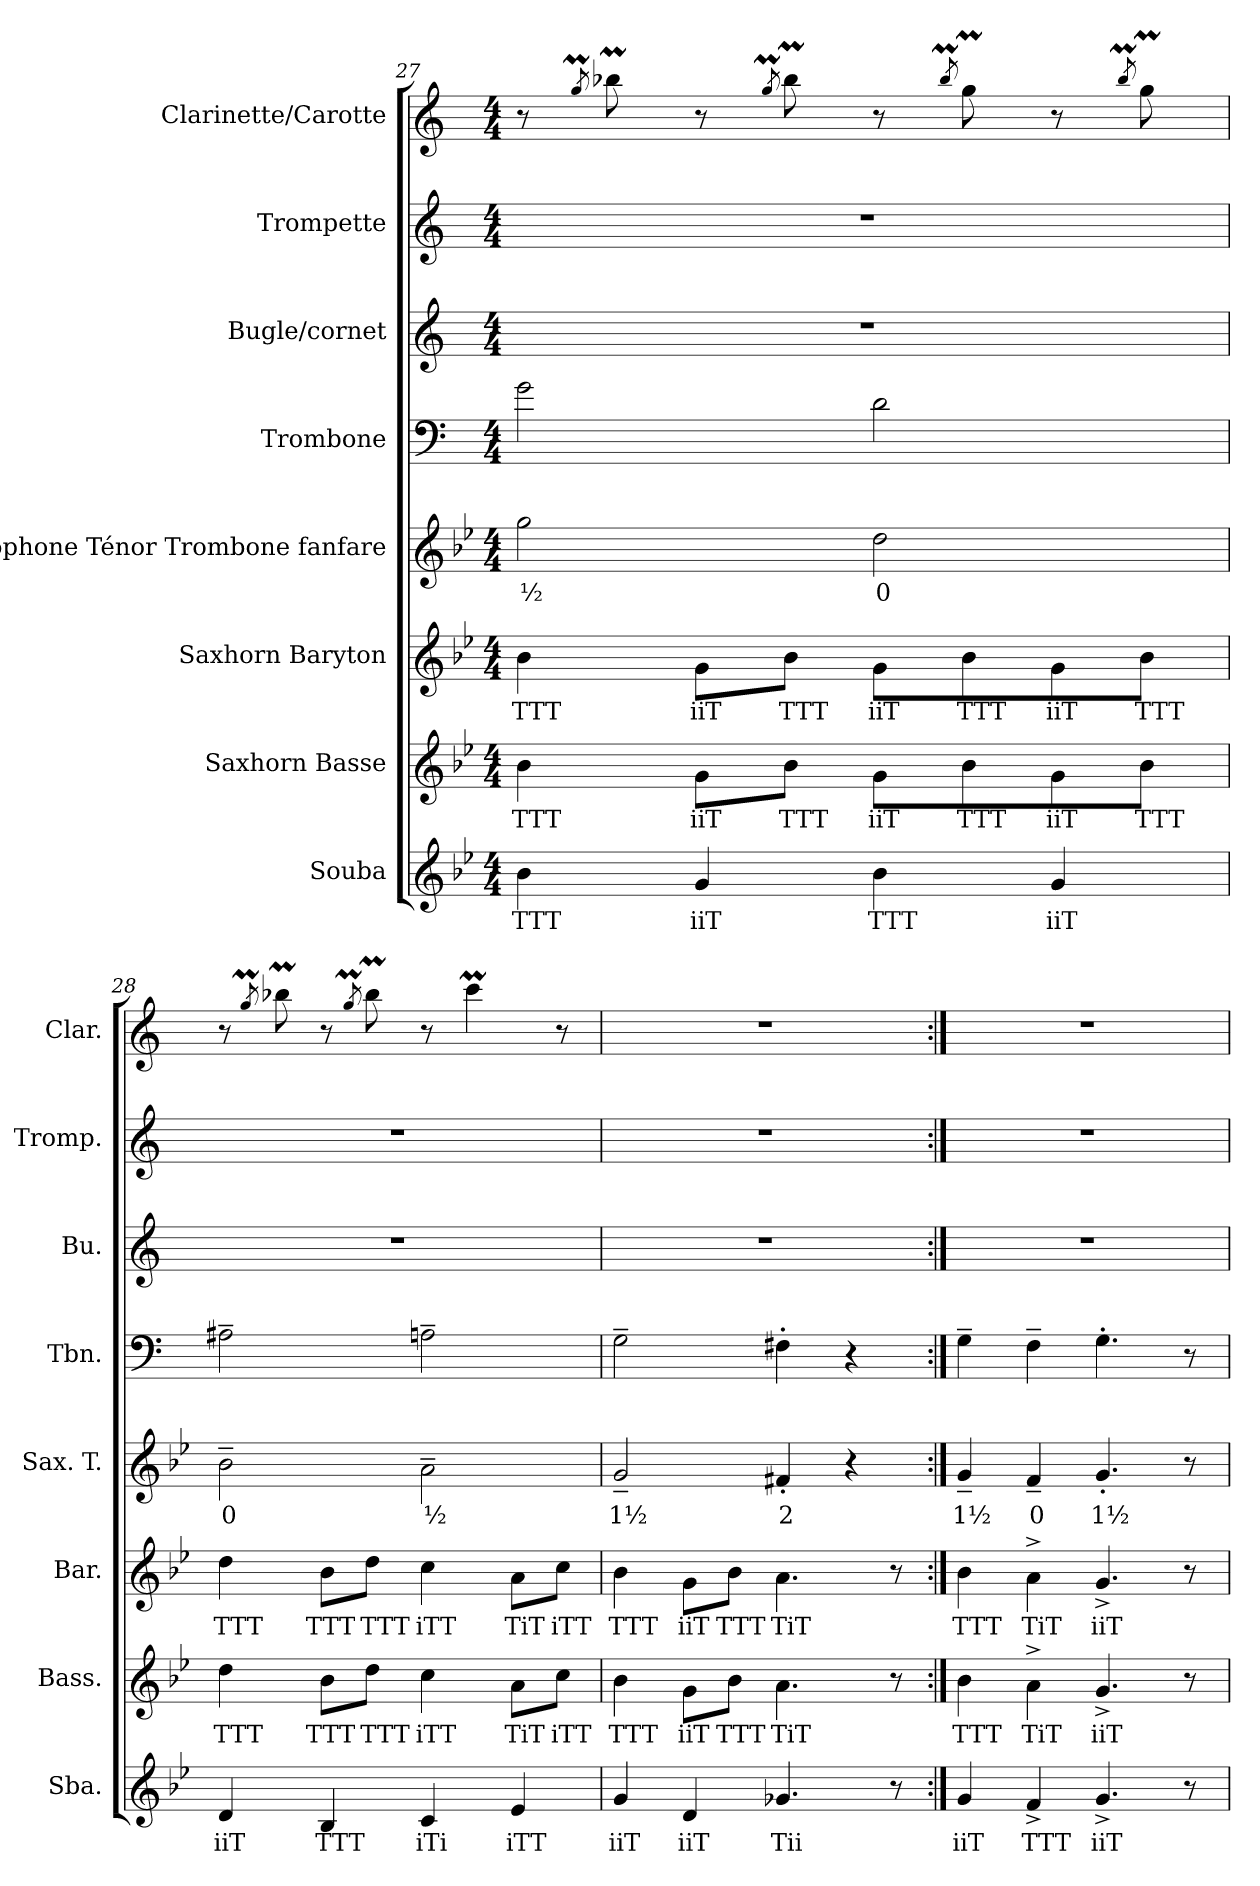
**kern	**text	**kern	**text	**kern	**text	**kern	**text	**kern	**kern	**kern	**kern
*part8	*part8	*part7	*part7	*part6	*part6	*part5	*part5	*part4	*part3	*part2	*part1
*staff8	*staff8	*staff7	*staff7	*staff6	*staff6	*staff5	*staff5	*staff4	*staff3	*staff2	*staff1
*I"Souba	*	*I"Saxhorn Basse	*	*I"Saxhorn Baryton	*	*I"Saxophone Ténor Trombone fanfare	*	*I"Trombone	*I"Bugle/cornet	*I"Trompette	*I"Clarinette/Carotte
*I'Sba.	*	*I'Bass.	*	*I'Bar.	*	*I'Sax. T.	*	*I'Tbn.	*I'Bu.	*I'Tromp.	*I'Clar.
!!LO:PB:g=z
*clefG2	*	*clefG2	*	*clefG2	*	*clefG2	*	*clefF4	*clefG2	*clefG2	*clefG2
*ITrd15c26	*	*ITrd8c14	*	*ITrd8c14	*	*ITrd8c14	*	*	*ITrd1c2	*ITrd1c2	*ITrd1c2
*k[b-e-]	*	*k[b-e-]	*	*k[b-e-]	*	*k[b-e-]	*	*k[]	*k[b-e-]	*k[b-e-]	*k[b-e-]
*M4/4	*	*M4/4	*	*M4/4	*	*M4/4	*	*M4/4	*M4/4	*M4/4	*M4/4
=27	=27	=27	=27	=27	=27	=27	=27	=27	=27	=27	=27
!	!LO:LY:b	!	!LO:LY:b	!	!LO:LY:b	!	!LO:LY:b	!	!	!	!
4BB-\	TTT	4B-\	TTT	4B-\	TTT	2g\	½	2g\	1r	1r	8r
.	.	.	.	.	.	.	.	.	.	.	8qffM/
.	.	.	.	.	.	.	.	.	.	.	8aa-XM\
!	!LO:LY:b	!	!LO:LY:b	!	!LO:LY:b	!	!	!	!	!	!
4GG/	iiT	8G\L	iiT	8G\L	iiT	.	.	.	.	.	8r
.	.	.	.	.	.	.	.	.	.	.	8qffM/
!	!	!	!LO:LY:b	!	!LO:LY:b	!	!	!	!	!	!
.	.	8B-\J	TTT	8B-\J	TTT	.	.	.	.	.	8aa-M\
!	!LO:LY:b	!	!LO:LY:b	!	!LO:LY:b	!	!LO:LY:b	!	!	!	!
4BB-\	TTT	8G\L	iiT	8G\L	iiT	2d\	0	2d\	.	.	8r
.	.	.	.	.	.	.	.	.	.	.	8qaa-M/
!	!	!	!LO:LY:b	!	!LO:LY:b	!	!	!	!	!	!
.	.	8B-\	TTT	8B-\	TTT	.	.	.	.	.	8ffM\
!	!LO:LY:b	!	!LO:LY:b	!	!LO:LY:b	!	!	!	!	!	!
4GG/	iiT	8G\	iiT	8G\	iiT	.	.	.	.	.	8r
.	.	.	.	.	.	.	.	.	.	.	8qaa-M/
!	!	!	!LO:LY:b	!	!LO:LY:b	!	!	!	!	!	!
.	.	8B-\J	TTT	8B-\J	TTT	.	.	.	.	.	8ffM\
=28	=28	=28	=28	=28	=28	=28	=28	=28	=28	=28	=28
!	!LO:LY:b	!	!LO:LY:b	!	!LO:LY:b	!	!LO:LY:b	!	!	!	!
4DD/	iiT	4d\	TTT	4d\	TTT	2B-~\	0	2A#X~\	1r	1r	8r
.	.	.	.	.	.	.	.	.	.	.	8qffM/
.	.	.	.	.	.	.	.	.	.	.	8aa-XM\
!	!LO:LY:b	!	!LO:LY:b	!	!LO:LY:b	!	!	!	!	!	!
4BBB-/	TTT	8B-\L	TTT	8B-\L	TTT	.	.	.	.	.	8r
.	.	.	.	.	.	.	.	.	.	.	8qffM/
!	!	!	!LO:LY:b	!	!LO:LY:b	!	!	!	!	!	!
.	.	8d\J	TTT	8d\J	TTT	.	.	.	.	.	8aa-M\
!	!LO:LY:b	!	!LO:LY:b	!	!LO:LY:b	!	!LO:LY:b	!	!	!	!
4CC/	iTi	4c\	iTT	4c\	iTT	2A~\	½	2An~\	.	.	8r
.	.	.	.	.	.	.	.	.	.	.	4bb-M\
!	!LO:LY:b	!	!LO:LY:b	!	!LO:LY:b	!	!	!	!	!	!
4EE-/	iTT	8A\L	TiT	8A\L	TiT	.	.	.	.	.	.
!	!	!	!LO:LY:b	!	!LO:LY:b	!	!	!	!	!	!
.	.	8c\J	iTT	8c\J	iTT	.	.	.	.	.	8r
!!LO:PB:g=z
=29	=29	=29	=29	=29	=29	=29	=29	=29	=29	=29	=29
!	!LO:LY:b	!	!LO:LY:b	!	!LO:LY:b	!	!LO:LY:b	!	!	!	!
4GG/	iiT	4B-\	TTT	4B-\	TTT	2G~/	1½	2G~\	1r	1r	1r
!	!LO:LY:b	!	!LO:LY:b	!	!LO:LY:b	!	!	!	!	!	!
4DD/	iiT	8G\L	iiT	8G\L	iiT	.	.	.	.	.	.
!	!	!	!LO:LY:b	!	!LO:LY:b	!	!	!	!	!	!
.	.	8B-\J	TTT	8B-\J	TTT	.	.	.	.	.	.
!	!LO:LY:b	!	!LO:LY:b	!	!LO:LY:b	!	!LO:LY:b	!	!	!	!
4.GG-X/	Tii	4.A\	TiT	4.A\	TiT	4F#X'/	2	4F#X'\	.	.	.
.	.	.	.	.	.	4r	.	4r	.	.	.
8r	.	8r	.	8r	.	.	.	.	.	.	.
=30:|!	=30:|!	=30:|!	=30:|!	=30:|!	=30:|!	=30:|!	=30:|!	=30:|!	=30:|!	=30:|!	=30:|!
!	!LO:LY:b	!	!LO:LY:b	!	!LO:LY:b	!	!LO:LY:b	!	!	!	!
4GG/	iiT	4B-\	TTT	4B-\	TTT	4G~/	1½	4G~\	1r	1r	1r
!	!LO:LY:b	!	!LO:LY:b	!	!LO:LY:b	!	!LO:LY:b	!	!	!	!
4FF^/	TTT	4A^\	TiT	4A^\	TiT	4F~/	0	4F~\	.	.	.
!	!LO:LY:b	!	!LO:LY:b	!	!LO:LY:b	!	!LO:LY:b	!	!	!	!
4.GG^/	iiT	4.G^/	iiT	4.G^/	iiT	4.G'/	1½	4.G'\	.	.	.
8r	.	8r	.	8r	.	8r	.	8r	.	.	.
=	=	=	=	=	=	=	=	=	=	=	=
*-	*-	*-	*-	*-	*-	*-	*-	*-	*-	*-	*-
